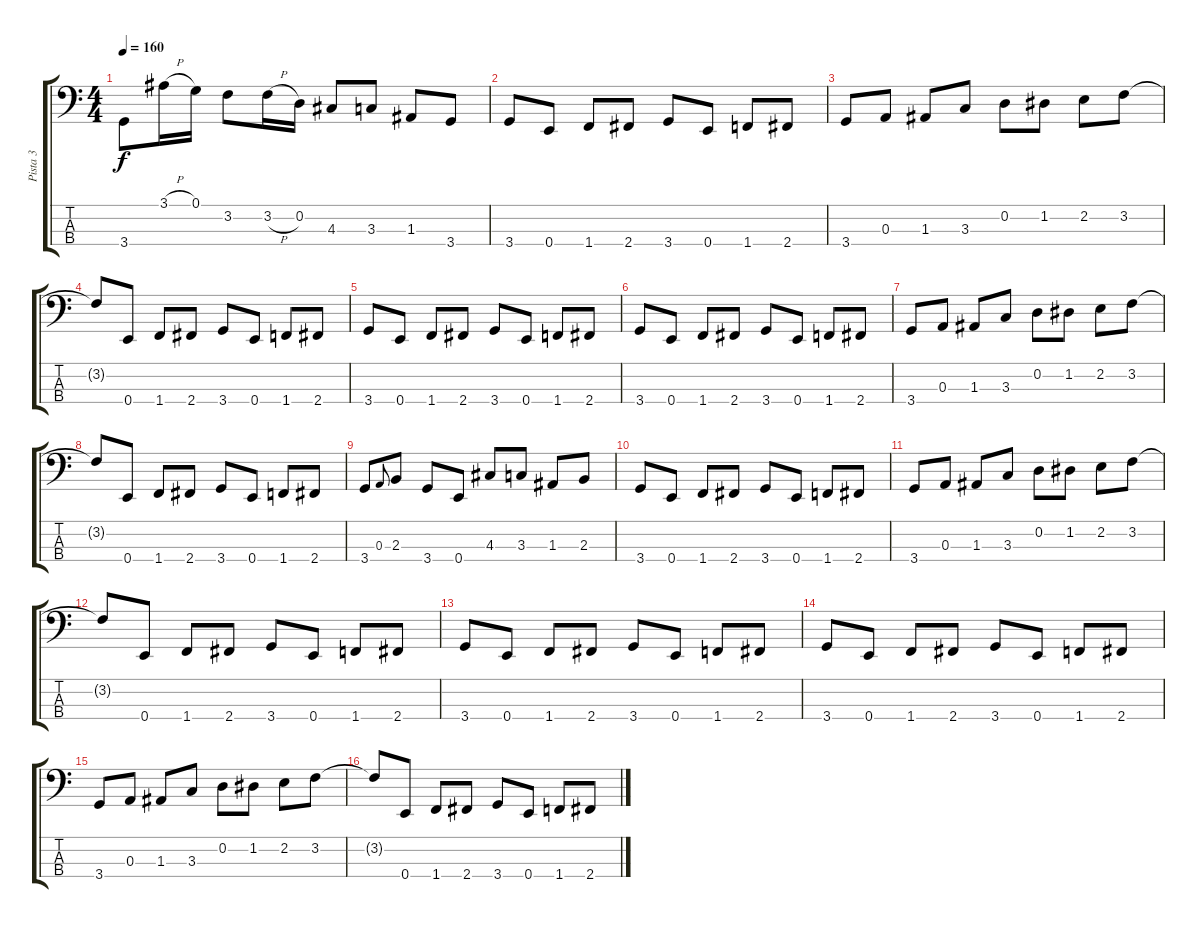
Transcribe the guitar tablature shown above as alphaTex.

\track ("Pista 3" "Pista 3") {instrument electricbasspick}
\staff {score tabs}
\tuning (G2 D2 A1 E1) {hide}
\ts (4 4)
\tempo 160
\clef f4
\ks c
3.4.8{dy f} 3.1{h}.16 0.1.16 3.2.8 3.2{h}.16 0.2.16 4.3.8 3.3.8 1.3.8 3.4.8 |
3.4.8 0.4.8 1.4.8 2.4.8 3.4.8 0.4.8 1.4.8 2.4.8 |
3.4.8 0.3.8 1.3.8 3.3.8 0.2.8 1.2.8 2.2.8 3.2.8 |
3.2{t}.8 0.4.8 1.4.8 2.4.8 3.4.8 0.4.8 1.4.8 2.4.8 |
3.4.8 0.4.8 1.4.8 2.4.8 3.4.8 0.4.8 1.4.8 2.4.8 |
3.4.8 0.4.8 1.4.8 2.4.8 3.4.8 0.4.8 1.4.8 2.4.8 |
3.4.8 0.3.8 1.3.8 3.3.8 0.2.8 1.2.8 2.2.8 3.2.8 |
3.2{t}.8 0.4.8 1.4.8 2.4.8 3.4.8 0.4.8 1.4.8 2.4.8 |
3.4.8 0.3.8{gr onbeat} 2.3.8 3.4.8 0.4.8 4.3.8 3.3.8 1.3.8 2.3.8 |
3.4.8 0.4.8 1.4.8 2.4.8 3.4.8 0.4.8 1.4.8 2.4.8 |
3.4.8 0.3.8 1.3.8 3.3.8 0.2.8 1.2.8 2.2.8 3.2.8 |
3.2{t}.8 0.4.8 1.4.8 2.4.8 3.4.8 0.4.8 1.4.8 2.4.8 |
3.4.8 0.4.8 1.4.8 2.4.8 3.4.8 0.4.8 1.4.8 2.4.8 |
3.4.8 0.4.8 1.4.8 2.4.8 3.4.8 0.4.8 1.4.8 2.4.8 |
3.4.8 0.3.8 1.3.8 3.3.8 0.2.8 1.2.8 2.2.8 3.2.8 |
3.2{t}.8 0.4.8 1.4.8 2.4.8 3.4.8 0.4.8 1.4.8 2.4.8
